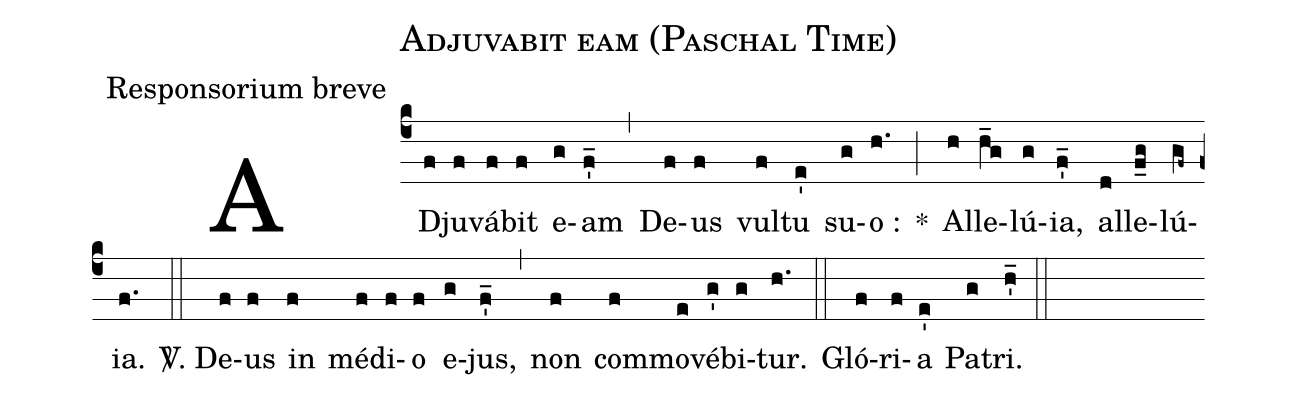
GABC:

name:Adjuvabit eam (Paschal Time);
office-part:Responsorium breve;
%%
(c4) AD(f)ju(f)vá(f)bit(f) e(g)am(f'_) (,) De(f)us(f) vul(f)tu(e') su(g)o :(h.) *(;) Al(h)le(h_g)lú(g){ia},(f'_) al(d)le(f_g)lú(gf~){ia}.(f.) (::)
<sp>V/</sp>. De(f)us(f) in(f) mé(f)di(f)o(f) e(g)jus,(f'_) (,) non(f) com(f)mo(e)vé(g')bi(g)tur.(h.) (::) Gló(f)ri(f)a(e') Pa(g)tri.(h'_) (::)
